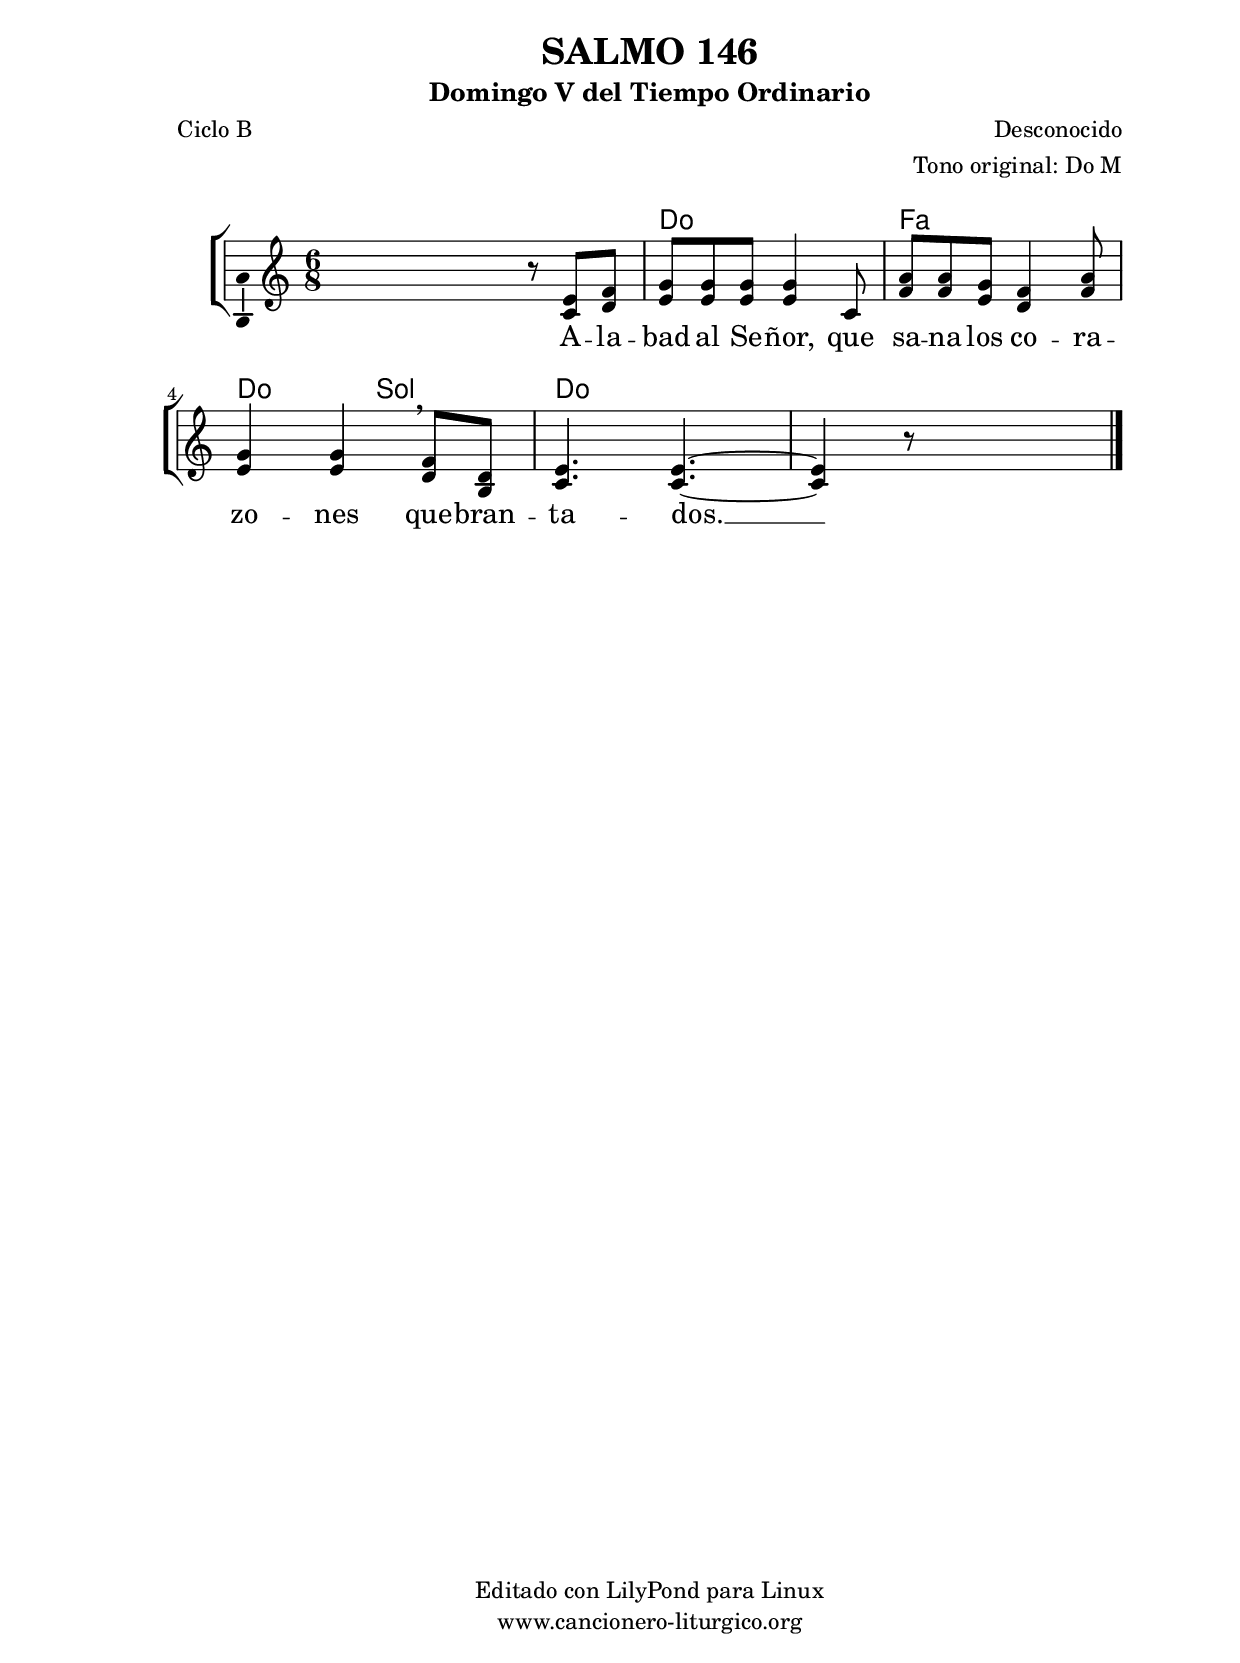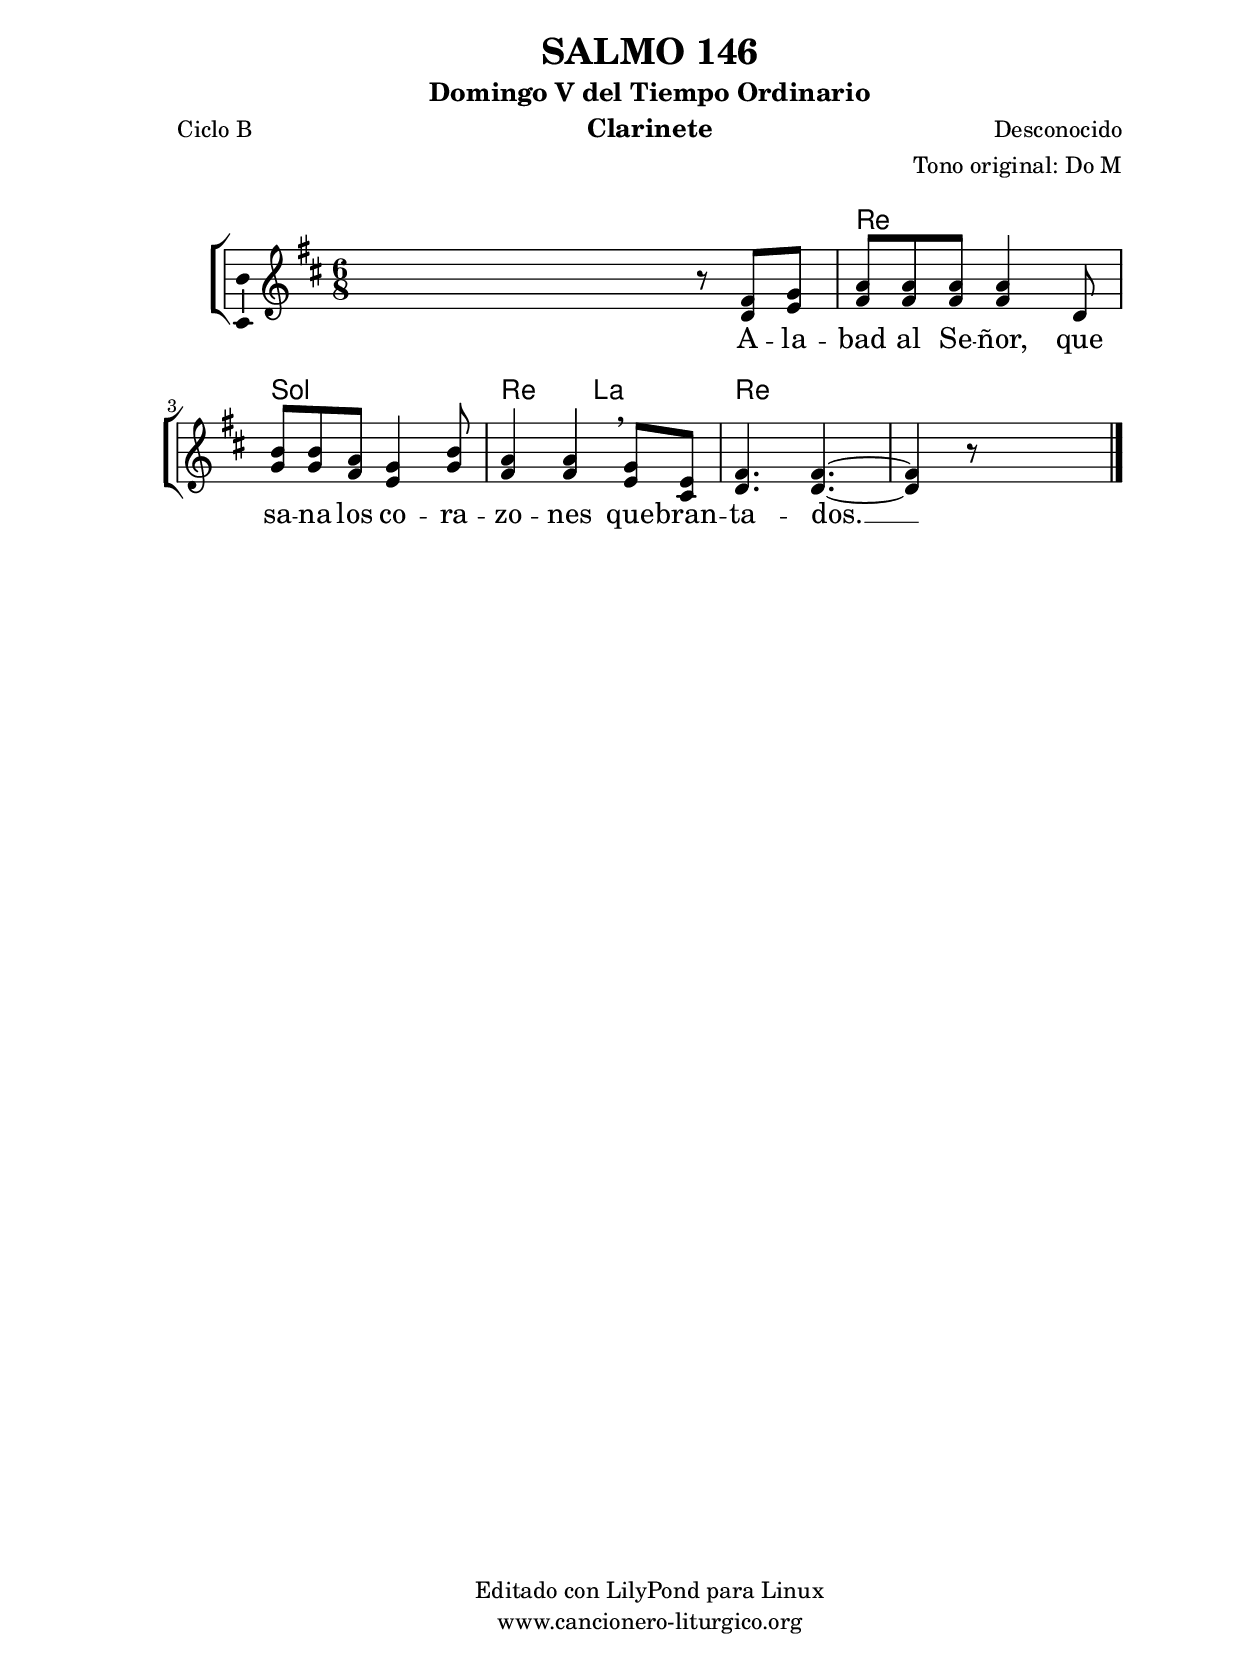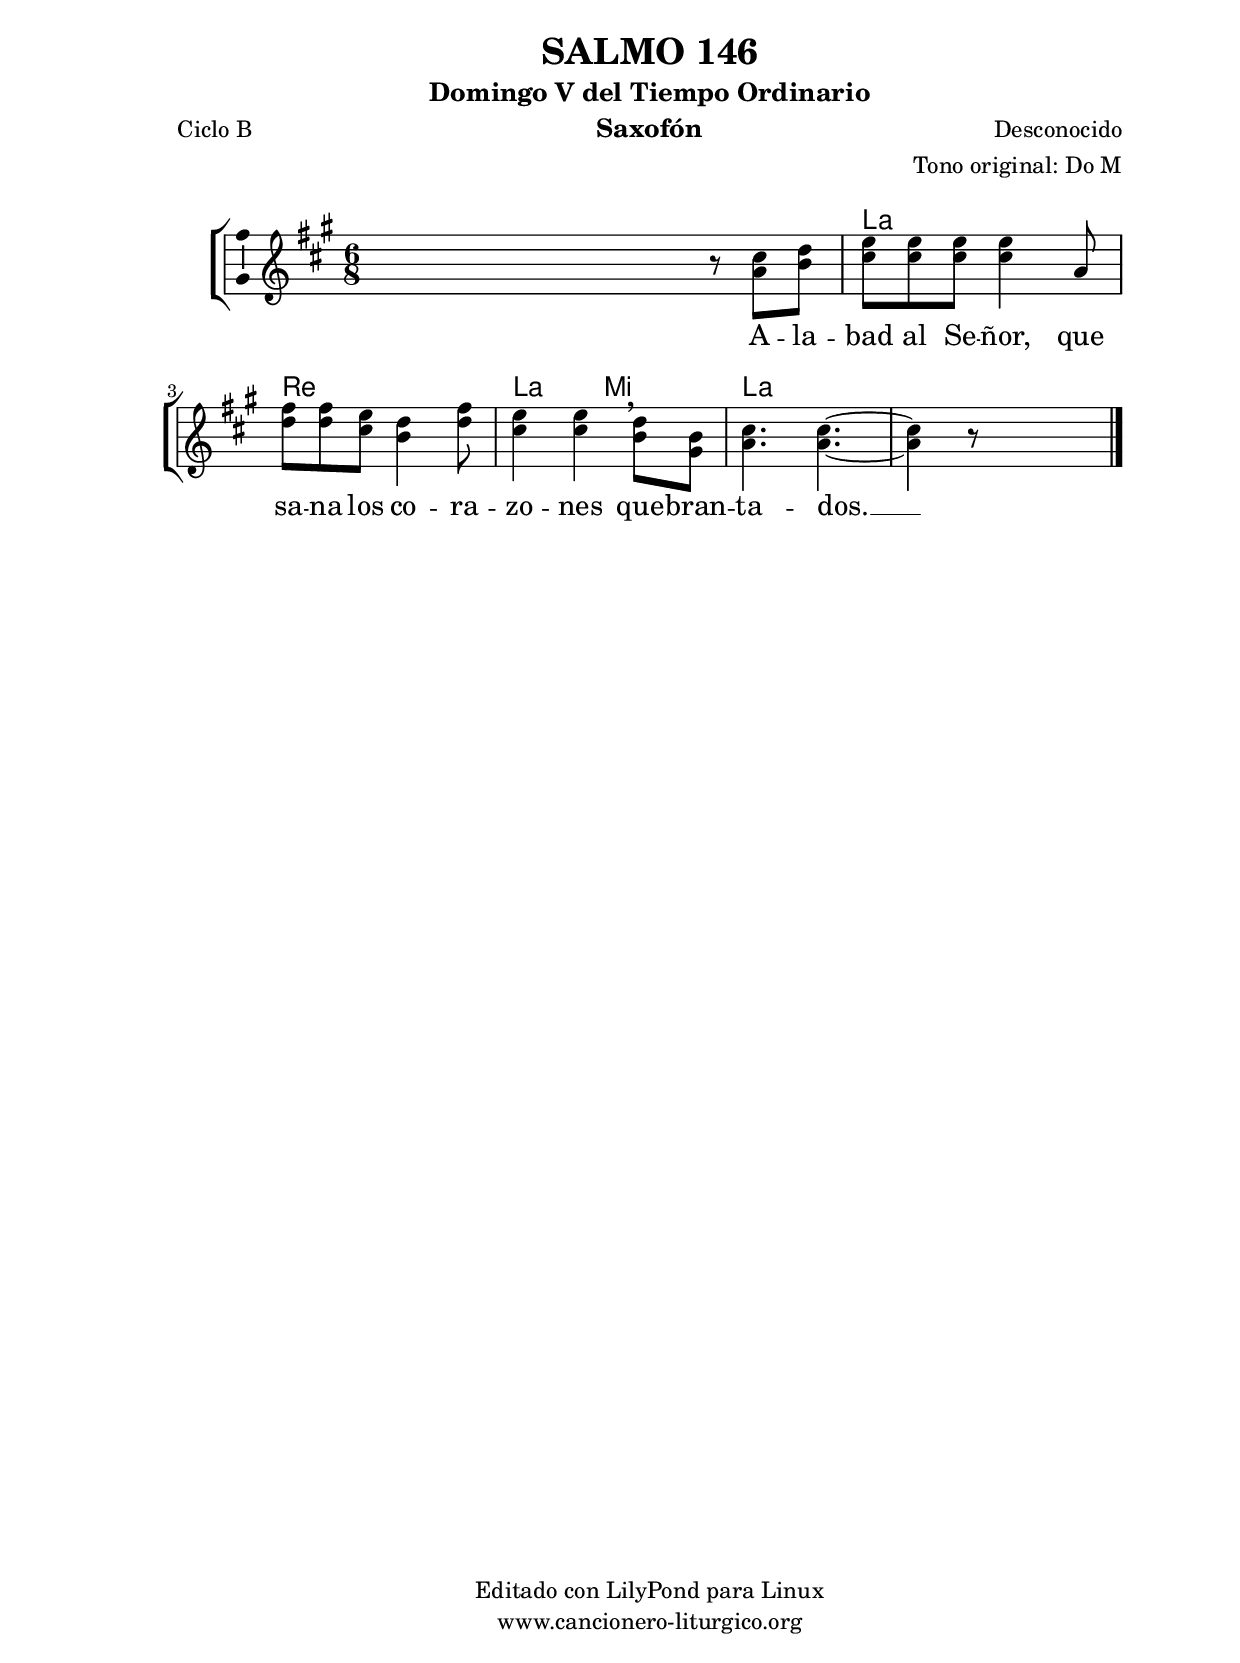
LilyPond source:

%
%para convertir .midi en .wav:
%timidity filename.midi -Ow -o finename.wav
%
%
%Para convertir de .wav a .mp3:
%lame -h -m j filename.wav
%
%
%para escuchar el midi:
%timidity nombrefichero.midi
%


%versión de lilypond para la que se ha escrito esta partitura:
\version "2.16.0"

	%Tamaño papel
	#(set-default-paper-size "a4")
	%Tamaño partitura
	#(set-global-staff-size 20)
	%No responde al pulsar sobre una nota
	#(ly:set-option 'point-and-click #f)

%parámetros del encabezamiento:
\header {
	title = "SALMO 146"
	subtitle = "Domingo V del Tiempo Ordinario"
	composer = "Desconocido"
	poet = "Ciclo B"
	meter = ""
	arranger = "Tono original: Do M"
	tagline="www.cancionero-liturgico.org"
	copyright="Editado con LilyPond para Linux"
	}

%parámetros asociados al papel:
\paper  {
	oddHeaderMarkup = \markup {\fill-line { \on-the-fly #not-first-page \fromproperty #'header:title \on-the-fly #not-first-page \fromproperty #'header:composer }}
	evenHeaderMarkup = \markup {\fill-line { \fromproperty #'header:composer \fromproperty #'header:title }}
	#(set-paper-size "a4")
	print-page-number = ##f
	first-page-number = 1
	print-first-page-number = ##f
%	head-separation = 3.0 \cm
	top-margin = 2.0 \cm
	bottom-margin = 0.5\cm
%%%	bottom-margin = -1.0\cm
	left-margin = 3.0 \cm
	line-width = 16.0 \cm 
	indent = 8\mm
	interscoreline = 2.\mm
	between-system-space = 15\mm
%	para que las partituras no llenen la hoja:
	ragged-bottom = ##t
%	idem para la última hoja:
	ragged-last-bottom = ##f
%	para que las partituras llenen el ancho del papel:
	ragged-last = ##f
	after-title-space = 2.5 \cm
%page-count=1
%system-count=8

	%Flexible Vertical Spacing
%	markup-markup-spacing =
%	#'((basic-distance . 15) (minimum-distance . 15) (padding . 3))
	markup-system-spacing =
	#'((basic-distance . 15) (minimum-distance . 15) (padding . 3))
	system-system-spacing =
	#'((basic-distance . 15) (minimum-distance . 15) (padding . 3))
	score-system-spacing =
	#'((basic-distance . 15) (minimum-distance . 15) (padding . 5))
%	top-system-spacing = % header
%	#'((basic-distance . 8) (minimum-distance . 0) (padding . 3))
%	top-markup-spacing =
%	#'((basic-distance . 20) (minimum-distance . 20) (padding . 3))
	last-bottom-spacing = % footer
	#'((basic-distance . 5) (minimum-distance . 5) (padding . 3))
%	score-markup-spacing =
%	#'((basic-distance . 16) (minimum-distance . 13) (padding . 3))

	}


%parámetros que afectan a toda la partitura:
global =  {
	%clave de sol (G):
	\clef G
	%armadura:
%	\transpose e f
	\key c \major
	\tempo 4.=60
	\set Score.tempoHideNote = ##t
	}


acordes = {
	\italianChords
	\chordmode {
%	\transpose e f
{

s2.
c2. f c4. g c2. c

	}
	}
}

melodia = 
%	\transpose e f
{
	\relative c'{

\time 6/8

s4. r8 <c e>8 <d f>
<e g>8 <e g> <e g> <e g>4 c8
<f a>8 <f a> <e g> <d f>4 <f a>8
<e g>4 <e g> \breathe <d f>8 <b d>
<c e>4. <c e>~
<c e>4 r8 s4 s8

	\bar "|."
	}
	}


texto = \lyricmode {
A -- la -- bad al Se -- ñor,
que sa -- na los co -- ra -- zo -- nes que -- bran -- ta -- dos. __
	}


acordesStaff = \context ChordNames = acordesStaff <<
	\set chordChanges = ##t
	\acordes
	>>


vozStaff = \context Voice = vozStaff
\with {\consists "Ambitus_engraver"}
<<
%	\set Staff.instrumentName = ""
%	\set Staff.shortInstrumentName = ""
%	\set Staff.midiInstrument = #"clarinet"
%	\set Staff.midiInstrument = #"cello"
%	\set Staff.midiInstrument = #"flute"
	\set Staff.midiInstrument = #"electric guitar (jazz)"
%	\set Staff.midiInstrument = #"english horn"
%	\set Staff.midiInstrument = #"violin"
%	\set Staff.midiInstrument = #"glockenspiel"
	\set Staff.midiMinimumVolume = #0.7
	\set Staff.midiMaximumVolume = #0.9
	\global
	\melodia
	>>


textoStaff = \context Lyrics = textoStaff <<
	\lyricsto vozStaff \texto
	>>

\book {
	\score {
		\context ChoirStaff {
			\override StaffGroup.SystemStartBracket #'collapse-height = #1
			\override Score.SystemStartBar #'collapse-height = #1
			<<
			\acordesStaff
			\vozStaff
			\textoStaff
			>>
			}
		\layout {
	    		\context {
				\Lyrics
				\override LyricText #'font-size = #2
				}
	   		 \context {
				\Score
				%fontSize = #3
				\override StaffSymbol #'staff-space = #(magstep +3)
				%\override Beam #'thickness = #0.55
				%\override SpacingSpanner #'spacing-increment = #1.0
				%\override Slur #'height-limit = #1.5
				}
			}
		}
	\score {
		\unfoldRepeats
		\context ChoirStaff {
			<<
			\acordesStaff
			\vozStaff
			>>
			}
		\midi {
	  		\context {
	  			\Score
				tempoWholesPerMinute = #(ly:make-moment 70 4)
				}
			}
		}
	}

%Partitura para clarinete
#(define output-suffix "C")
\book {
	\header{
		instrument = "Clarinete"
		}
	\score {
		\context ChoirStaff {
			\override StaffGroup.SystemStartBracket #'collapse-height = #1
			\override Score.SystemStartBar #'collapse-height = #1
\transpose c d
			<<
			\acordesStaff
			\vozStaff
			\textoStaff
			>>
			}
		\layout {
	    		\context {
				\Lyrics
				\override LyricText #'font-size = #2
				}
	   		 \context {
				\Score
				%fontSize = #3
				\override StaffSymbol #'staff-space = #(magstep +3)
				%\override Beam #'thickness = #0.55
				%\override SpacingSpanner #'spacing-increment = #1.0
				%\override Slur #'height-limit = #1.5
				}
			}
		}
	}

%Partitura para saxofón
#(define output-suffix "S")
\book {
	\header{
		instrument = "Saxofón"
		}
	\score {
		\context ChoirStaff {
			\override StaffGroup.SystemStartBracket #'collapse-height = #1
			\override Score.SystemStartBar #'collapse-height = #1
\transpose c a
			<<
			\acordesStaff
			\vozStaff
			\textoStaff
			>>
			}
		\layout {
	    		\context {
				\Lyrics
				\override LyricText #'font-size = #2
				}
	   		 \context {
				\Score
				%fontSize = #3
				\override StaffSymbol #'staff-space = #(magstep +3)
				%\override Beam #'thickness = #0.55
				%\override SpacingSpanner #'spacing-increment = #1.0
				%\override Slur #'height-limit = #1.5
				}
			}
		}
	}

